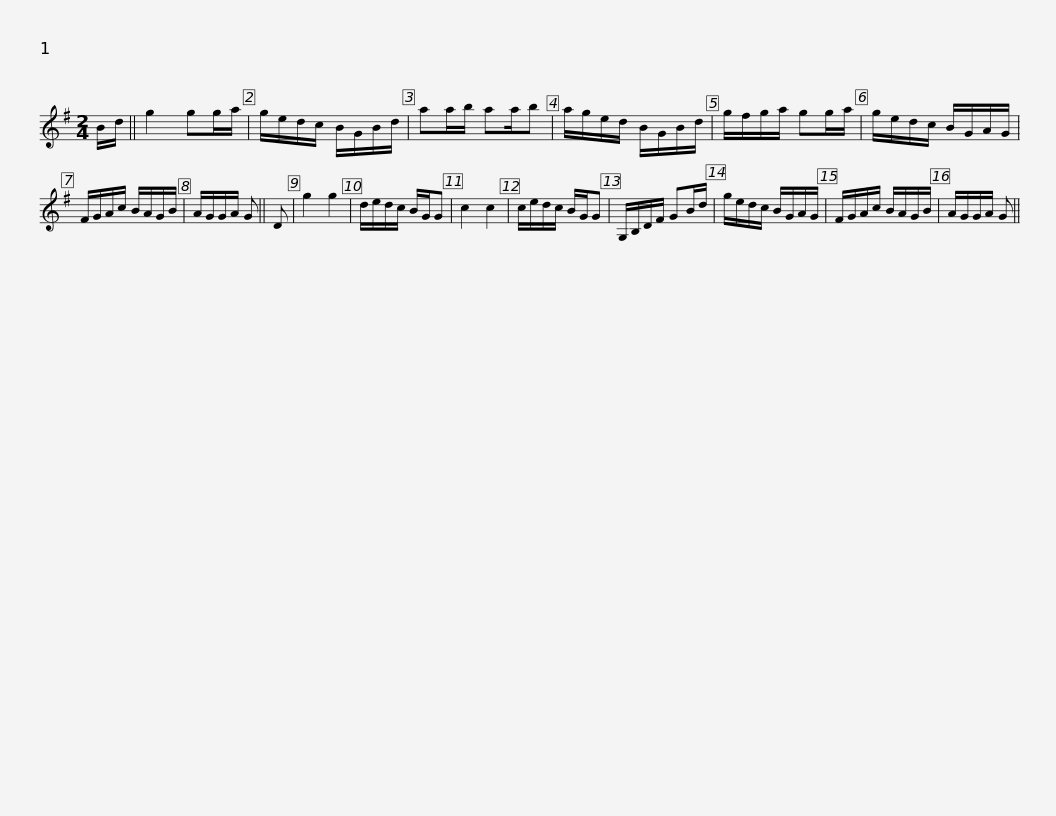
X:1
L:1/8
M:2/4
I:linebreak $
K:G
V:1 treble
V:1
 B/d/ || g2 gg/a/ | g/e/d/c/ B/G/B/d/ | aa/b/ aa/b | a/g/e/d/ B/G/B/d/ | %5
 g/f/g/a/ gg/a/ | g/e/d/c/ B/G/A/G/ |$ F/G/A/c/ B/A/G/B/ | A/G/G/A/ G || D | %10
 g2 g2 | d/e/d/c/ B/G/G | c2 c2 | c/e/d/c/ B/G/G | G,/B,/D/F/ GB/d/ |$ %15
 g/e/d/c/ B/G/A/G/ | F/G/A/c/ B/A/G/B/ | A/G/G/A/ G || %18
